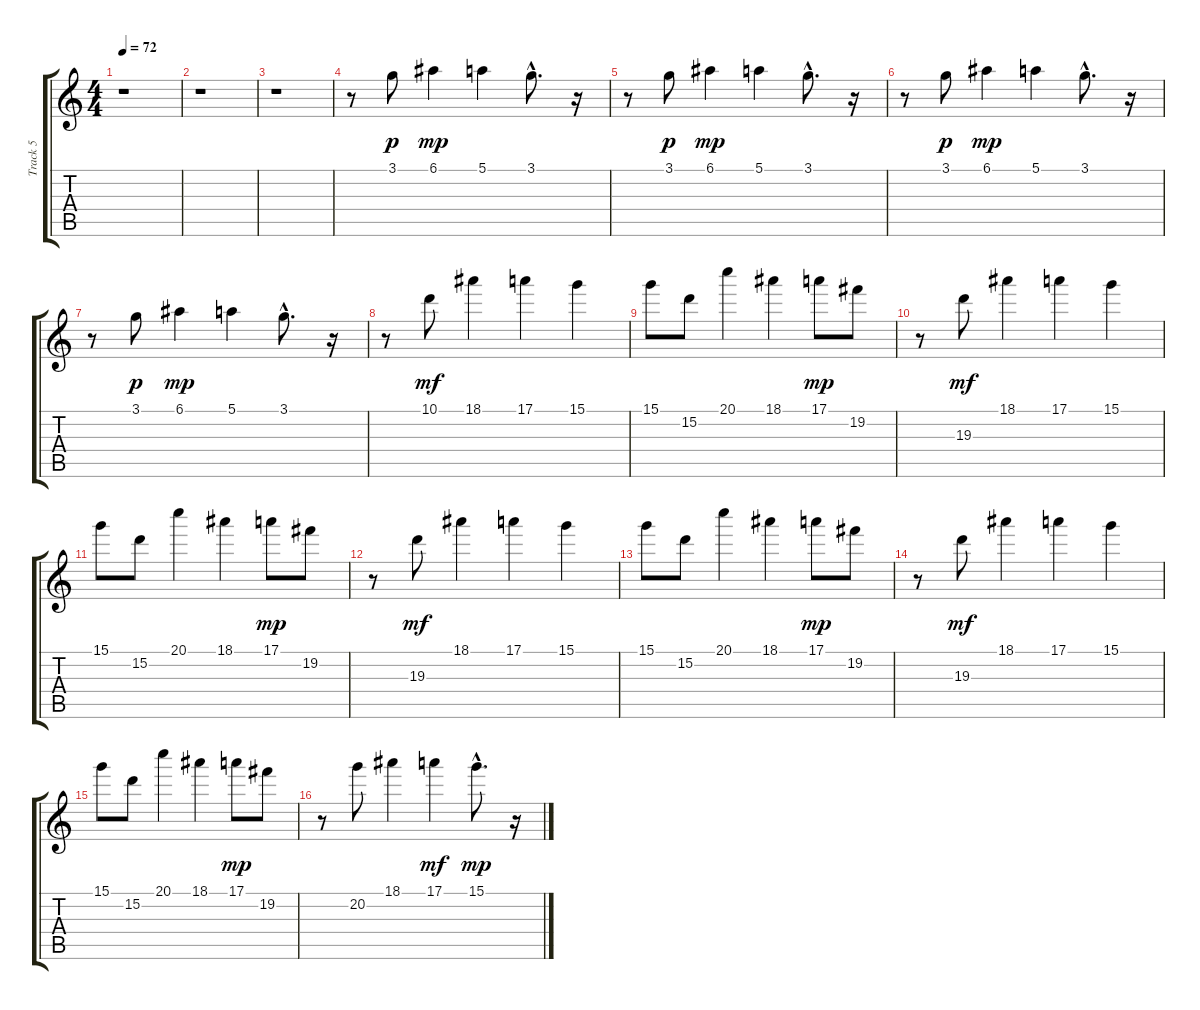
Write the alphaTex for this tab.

\track ("Track 5" "Track 5") {instrument distortionguitar}
\staff {score tabs}
\tuning (E4 B3 G3 D3 A2 E2) {hide}
\ts (4 4)
\tempo 72
\clef g2
\ks c
r.1{dy f} |
r.1 |
r.1 |
r.8 3.1.8{dy p volume 0} 6.1.4{dy mp} 5.1.4 3.1{hac}.8{d} r.16 |
r.8 3.1.8{dy p} 6.1.4{dy mp} 5.1.4 3.1{hac}.8{d} r.16 |
r.8 3.1.8{dy p volume 8} 6.1.4{dy mp} 5.1.4{volume 9} 3.1{hac}.8{d volume 9} r.16 |
r.8 3.1.8{dy p} 6.1.4{dy mp} 5.1.4{volume 10} 3.1{hac}.8{d} r.16 |
r.8 10.1.8{dy mf} 18.1.4 17.1.4 15.1.4 |
15.1.8 15.2.8 20.1.4 18.1.4 17.1.8{dy mp} 19.2.8 |
r.8 19.3.8{dy mf} 18.1.4 17.1.4 15.1.4 |
15.1.8 15.2.8 20.1.4 18.1.4 17.1.8{dy mp} 19.2.8 |
r.8 19.3.8{dy mf} 18.1.4 17.1.4 15.1.4 |
15.1.8 15.2.8 20.1.4 18.1.4 17.1.8{dy mp} 19.2.8 |
r.8 19.3.8{dy mf} 18.1.4 17.1.4 15.1.4 |
15.1.8 15.2.8 20.1.4 18.1.4 17.1.8{dy mp} 19.2.8 |
r.8 20.2.8 18.1.4 17.1.4{dy mf} 15.1{hac}.8{d dy mp} r.16
